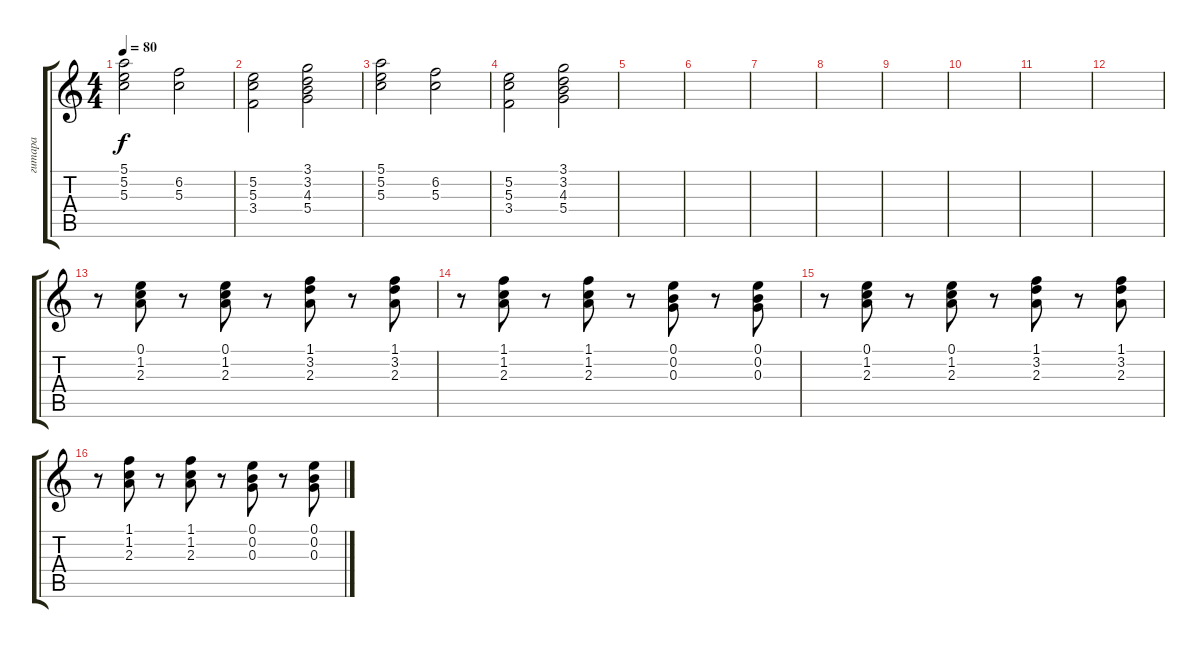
\track ("гитара" "гитара") {instrument acousticguitarsteel}
\staff {score tabs}
\tuning (E4 B3 G3 D3 A2 E2) {hide}
\ts (4 4)
\tempo 80
\clef g2
\ks c
(5.1 5.2 5.3).2{dy f} (6.2 5.3).2 |
(5.2 5.3 3.4).2 (3.1 3.2 4.3 5.4).2 |
(5.1 5.2 5.3).2 (6.2 5.3).2 |
(5.2 5.3 3.4).2 (3.1 3.2 4.3 5.4).2 |
|
|
|
|
|
|
|
|
r.8 (0.1 1.2 2.3).8 r.8 (0.1 1.2 2.3).8 r.8 (1.1 3.2 2.3).8 r.8 (1.1 3.2 2.3).8 |
r.8 (1.1 1.2 2.3).8 r.8 (1.1 1.2 2.3).8 r.8 (0.1 0.2 0.3).8 r.8 (0.1 0.2 0.3).8 |
r.8 (0.1 1.2 2.3).8 r.8 (0.1 1.2 2.3).8 r.8 (1.1 3.2 2.3).8 r.8 (1.1 3.2 2.3).8 |
r.8 (1.1 1.2 2.3).8 r.8 (1.1 1.2 2.3).8 r.8 (0.1 0.2 0.3).8 r.8 (0.1 0.2 0.3).8
